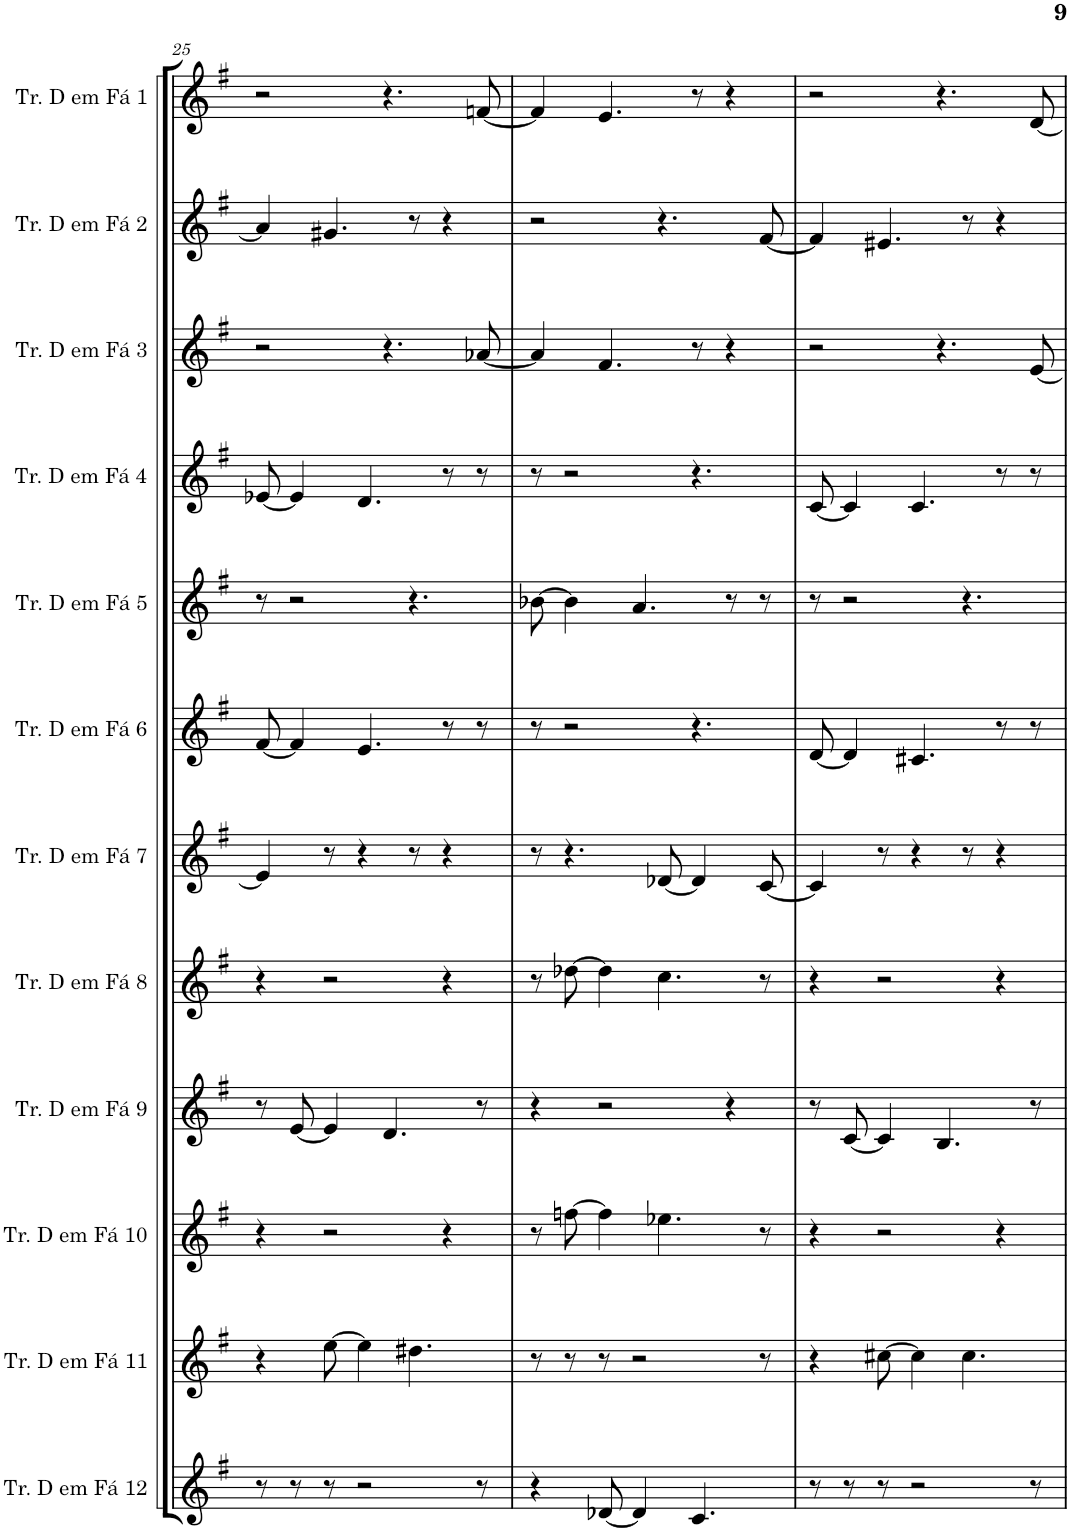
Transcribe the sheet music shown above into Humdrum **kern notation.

**kern	**kern	**kern	**kern	**kern	**kern	**kern	**kern	**kern	**kern	**kern	**kern
*part12	*part11	*part10	*part9	*part8	*part7	*part6	*part5	*part4	*part3	*part2	*part1
*staff12	*staff11	*staff10	*staff9	*staff8	*staff7	*staff6	*staff5	*staff4	*staff3	*staff2	*staff1
*I"Trompa em Fá 12	*I"Trompa em Fá 11	*I"Trompa em Fá 10	*I"Trompa em Fá 9	*I"Trompa em Fá 8	*I"Trompa em Fá 7	*I"Trompa em Fá 6	*I"Trompa em Fá 5	*I"Trompa em Fá 4	*I"Trompa em Fá 3	*I"Trompa em Fá 2	*I"Trompa em Fá 1
!!LO:PB:g=z
*clefG2	*clefG2	*clefG2	*clefG2	*clefG2	*clefG2	*clefG2	*clefG2	*clefG2	*clefG2	*clefG2	*clefG2
*Trd4c7	*Trd4c7	*Trd4c7	*Trd4c7	*Trd4c7	*Trd4c7	*Trd4c7	*Trd4c7	*Trd4c7	*Trd4c7	*Trd4c7	*Trd4c7
*k[f#]	*k[f#]	*k[f#]	*k[f#]	*k[f#]	*k[f#]	*k[f#]	*k[f#]	*k[f#]	*k[f#]	*k[f#]	*k[f#]
*M4/4	*M4/4	*M4/4	*M4/4	*M4/4	*M4/4	*M4/4	*M4/4	*M4/4	*M4/4	*M4/4	*M4/4
=25	=25	=25	=25	=25	=25	=25	=25	=25	=25	=25	=25
8r	4r	4r	8r	4r	4e-/]	[8f#/	8r	[8e-X/	2r	4a#/]	2r
8r	.	.	[8e/	.	.	4f#/]	2r	4e-/]	.	.	.
8r	[8ee\	2r	4e/]	2r	8r	.	.	.	.	4.g#X/	.
2r	4ee\]	.	.	.	4r	4.e/	.	4.d/	.	.	.
.	.	.	4.d/	.	.	.	.	.	4.r	.	4.r
.	4.dd#X\	.	.	.	8r	.	4.r	.	.	8r	.
.	.	4r	.	4r	4r	8r	.	8r	.	4r	.
8r	.	.	8r	.	.	8r	.	8r	[8a-X/	.	[8fn/
=26	=26	=26	=26	=26	=26	=26	=26	=26	=26	=26	=26
4r	8r	8r	4r	8r	8r	8r	[8b-X\	8r	4a-/]	2r	4f/]
.	8r	[8ffn\	.	[8dd-X\	4.r	2r	4b-\]	2r	.	.	.
[8d-X/	8r	4ff\]	2r	4dd-\]	.	.	.	.	4.f#/	.	4.e/
4d-/]	2r	.	.	.	.	.	4.a/	.	.	.	.
.	.	4.ee-X\	.	4.cc\	[8d-X/	.	.	.	.	4.r	.
4.c/	.	.	.	.	4d-/]	4.r	.	4.r	8r	.	8r
.	.	.	4r	.	.	.	8r	.	4r	.	4r
.	8r	8r	.	8r	[8c/	.	8r	.	.	[8f#/	.
=27	=27	=27	=27	=27	=27	=27	=27	=27	=27	=27	=27
8r	4r	4r	8r	4r	4c/]	[8d/	8r	[8c/	2r	4f#/]	2r
8r	.	.	[8c/	.	.	4d/]	2r	4c/]	.	.	.
8r	[8cc#X\	2r	4c/]	2r	8r	.	.	.	.	4.e#X/	.
2r	4cc#\]	.	.	.	4r	4.c#X/	.	4.c/	.	.	.
.	.	.	4.B/	.	.	.	.	.	4.r	.	4.r
.	4.cc#\	.	.	.	8r	.	4.r	.	.	8r	.
.	.	4r	.	4r	4r	8r	.	8r	.	4r	.
8r	.	.	8r	.	.	8r	.	8r	[8e/	.	[8d/
=	=	=	=	=	=	=	=	=	=	=	=
*-	*-	*-	*-	*-	*-	*-	*-	*-	*-	*-	*-
